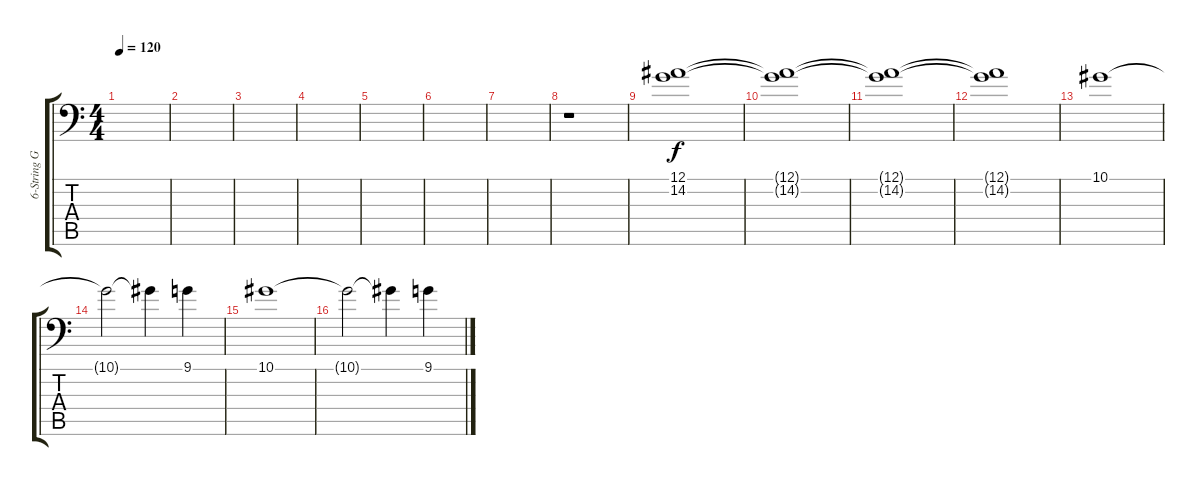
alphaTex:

\track ("6-String Guitar Synth 3" "6-String G") {instrument fx8scifi}
\staff {score tabs}
\tuning (Bb3 F3 Db3 Ab2 Eb2 Bb1) {hide}
\ts (4 4)
\tempo 120
\clef f4
\ks c
|
|
|
|
|
|
|
r.1{volume 0} |
(12.1 14.2).1{volume 5} |
(12.1{t} 14.2{t}).1 |
(12.1{t} 14.2{t}).1{volume 10} |
(12.1{t} 14.2{t}).1 |
10.1.1 |
10.1{t}.2 10.1{t}.4 9.1.4 |
10.1.1 |
10.1{t}.2 10.1{t}.4 9.1.4
